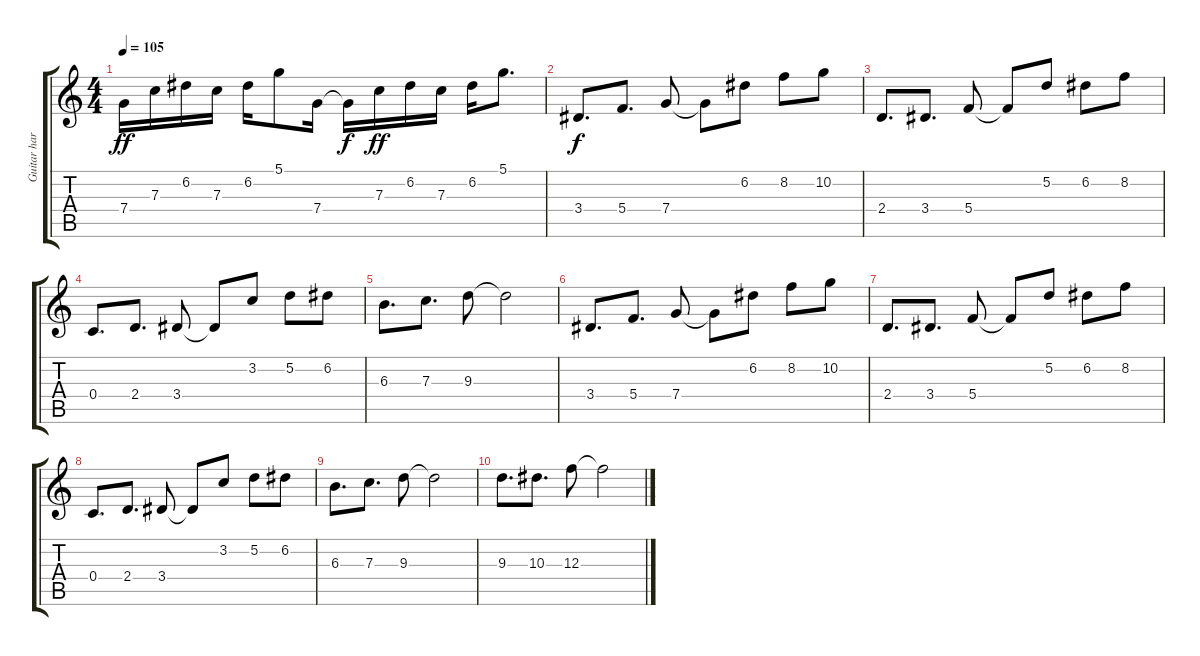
\track ("Guitar harmo" "Guitar har") {instrument distortionguitar}
\staff {score tabs}
\tuning (D4 A3 F3 C3 G2 D2) {hide}
\ts (4 4)
\tempo 105
\clef g2
\ks c
7.4.16{dy ff} 7.3.16 6.2.16 7.3.16 6.2.16 5.1.8 7.4.16 7.4{t}.16{dy f} 7.3.16{dy ff} 6.2.16 7.3.16 6.2.16 5.1.8{d} |
3.4.8{d dy f} 5.4.8{d} 7.4.8 7.4{t}.8 6.2.8 8.2.8 10.2.8 |
2.4.8{d} 3.4.8{d} 5.4.8 5.4{t}.8 5.2.8 6.2.8 8.2.8 |
0.4.8{d} 2.4.8{d} 3.4.8 3.4{t}.8 3.2.8 5.2.8 6.2.8 |
6.3.8{d} 7.3.8{d} 9.3.8 9.3{t}.2 |
3.4.8{d} 5.4.8{d} 7.4.8 7.4{t}.8 6.2.8 8.2.8 10.2.8 |
2.4.8{d} 3.4.8{d} 5.4.8 5.4{t}.8 5.2.8 6.2.8 8.2.8 |
0.4.8{d} 2.4.8{d} 3.4.8 3.4{t}.8 3.2.8 5.2.8 6.2.8 |
6.3.8{d} 7.3.8{d} 9.3.8 9.3{t}.2 |
9.3.8{d} 10.3.8{d} 12.3.8 12.3{t}.2
